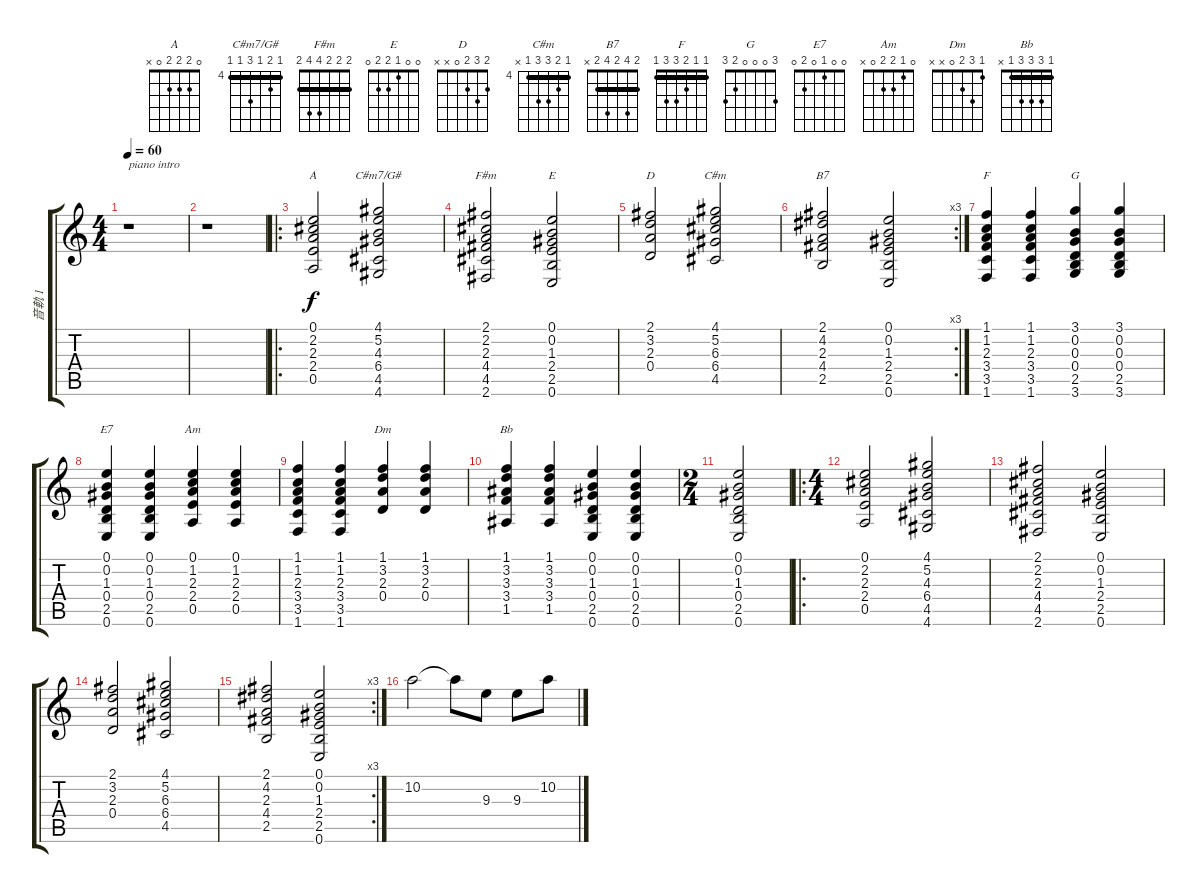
\track ("音軌 1" "音軌 1") {instrument acousticguitarnylon}
\staff {score tabs}
\tuning (E4 B3 G3 D3 A2 E2) {hide}
\chord ("A" 0 2 2 2 0 x)
\chord ("C#m7/G#" 4 5 4 6 4 4) {firstfret 4 barre 4}
\chord ("F#m" 2 2 2 4 4 2) {barre 2}
\chord ("E" 0 0 1 2 2 0)
\chord ("D" 2 3 2 0 x x)
\chord ("C#m" 4 5 6 6 4 x) {firstfret 4 barre 4}
\chord ("B7" 2 4 2 4 2 x) {barre 2}
\chord ("F" 1 1 2 3 3 1) {barre 1}
\chord ("G" 3 0 0 0 2 3)
\chord ("E7" 0 0 1 0 2 0)
\chord ("Am" 0 1 2 2 0 x)
\chord ("Dm" 1 3 2 0 x x)
\chord ("Bb" 1 3 3 3 1 x) {barre 1}
\ts (4 4)
\tempo 60
\clef g2
\ks c
r.1{txt "piano intro" dy f instrument acousticguitarnylon} |
r.1 |
\ro
(0.1 2.2 2.3 2.4 0.5).2{ch "A"} (4.1 5.2 4.3 6.4 4.5 4.6).2{ch "C#m7/G#"} |
(2.1 2.2 2.3 4.4 4.5 2.6).2{ch "F#m"} (0.1 0.2 1.3 2.4 2.5 0.6).2{ch "E"} |
(2.1 3.2 2.3 0.4).2{ch "D"} (4.1 5.2 6.3 6.4 4.5).2{ch "C#m"} |
\rc 3
(2.1 4.2 2.3 4.4 2.5).2{ch "B7"} (0.1 0.2 1.3 2.4 2.5 0.6).2 |
(1.1 1.2 2.3 3.4 3.5 1.6).4{ch "F"} (1.1 1.2 2.3 3.4 3.5 1.6).4 (3.1 0.2 0.3 0.4 2.5 3.6).4{ch "G"} (3.1 0.2 0.3 0.4 2.5 3.6).4 |
(0.1 0.2 1.3 0.4 2.5 0.6).4{ch "E7"} (0.1 0.2 1.3 0.4 2.5 0.6).4 (0.1 1.2 2.3 2.4 0.5).4{ch "Am"} (0.1 1.2 2.3 2.4 0.5).4 |
(1.1 1.2 2.3 3.4 3.5 1.6).4 (1.1 1.2 2.3 3.4 3.5 1.6).4 (1.1 3.2 2.3 0.4).4{ch "Dm"} (1.1 3.2 2.3 0.4).4 |
(1.1 3.2 3.3 3.4 1.5).4{ch "Bb"} (1.1 3.2 3.3 3.4 1.5).4 (0.1 0.2 1.3 0.4 2.5 0.6).4 (0.1 0.2 1.3 0.4 2.5 0.6).4 |
\ts (2 4)
(0.1 0.2 1.3 0.4 2.5 0.6).2 |
\ro
\ts (4 4)
(0.1 2.2 2.3 2.4 0.5).2 (4.1 5.2 4.3 6.4 4.5 4.6).2 |
(2.1 2.2 2.3 4.4 4.5 2.6).2 (0.1 0.2 1.3 2.4 2.5 0.6).2 |
(2.1 3.2 2.3 0.4).2 (4.1 5.2 6.3 6.4 4.5).2 |
\rc 3
(2.1 4.2 2.3 4.4 2.5).2 (0.1 0.2 1.3 2.4 2.5 0.6).2 |
10.2.2{instrument overdrivenguitar} 10.2{t}.8 9.3.8 9.3.8 10.2.8
